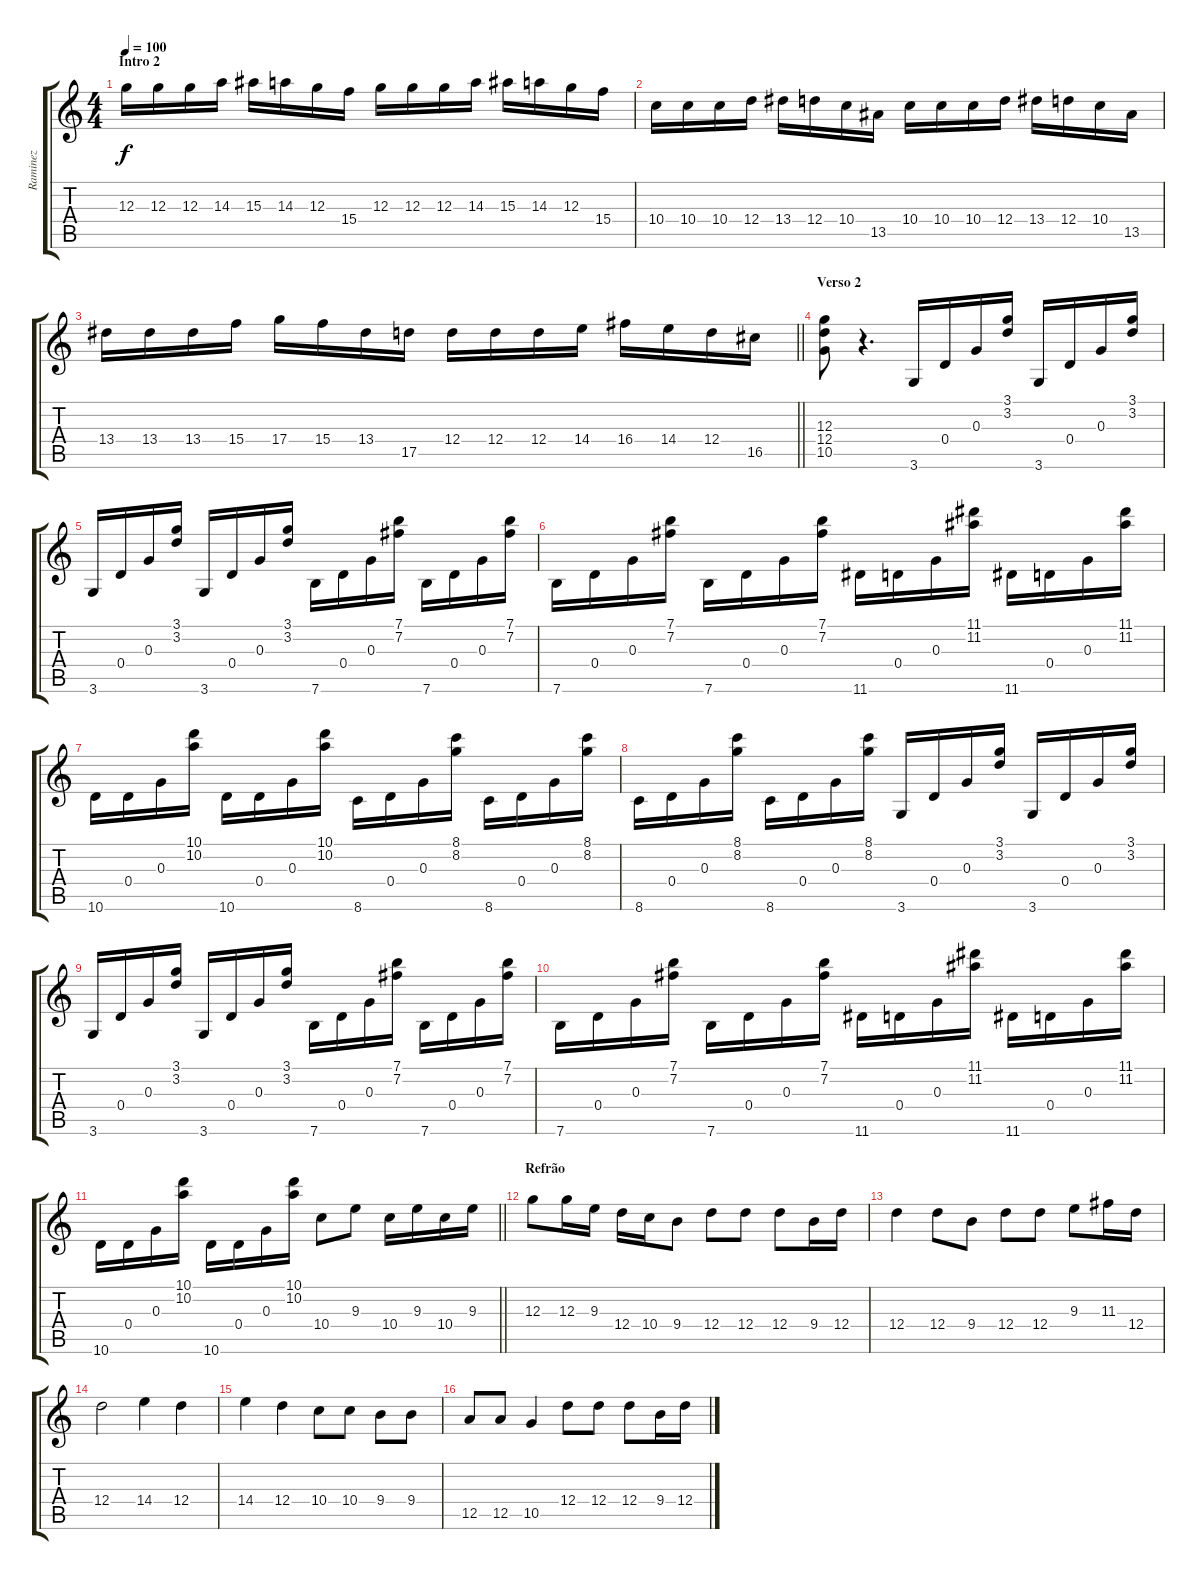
\track ("Raminez" "Raminez") {instrument overdrivenguitar}
\staff {score tabs}
\tuning (E4 B3 G3 D3 A2 E2) {hide}
\ts (4 4)
\section ("" "Intro 2")
\tempo 100
\clef g2
\ks c
12.3.16{dy f} 12.3.16 12.3.16 14.3.16 15.3.16 14.3.16 12.3.16 15.4.16 12.3.16 12.3.16 12.3.16 14.3.16 15.3.16 14.3.16 12.3.16 15.4.16 |
10.4.16 10.4.16 10.4.16 12.4.16 13.4.16 12.4.16 10.4.16 13.5.16 10.4.16 10.4.16 10.4.16 12.4.16 13.4.16 12.4.16 10.4.16 13.5.16 |
\barLineRight lightlight
13.4.16 13.4.16 13.4.16 15.4.16 17.4.16 15.4.16 13.4.16 17.5.16 12.4.16 12.4.16 12.4.16 14.4.16 16.4.16 14.4.16 12.4.16 16.5.16 |
\section ("" "Verso 2")
(12.3 12.4 10.5).8 r.4{d} 3.6.16 0.4.16 0.3.16 (3.1 3.2).16 3.6.16 0.4.16 0.3.16 (3.1 3.2).16 |
3.6.16 0.4.16 0.3.16 (3.1 3.2).16 3.6.16 0.4.16 0.3.16 (3.1 3.2).16 7.6.16 0.4.16 0.3.16 (7.1 7.2).16 7.6.16 0.4.16 0.3.16 (7.1 7.2).16 |
7.6.16 0.4.16 0.3.16 (7.1 7.2).16 7.6.16 0.4.16 0.3.16 (7.1 7.2).16 11.6.16 0.4.16 0.3.16 (11.1 11.2).16 11.6.16 0.4.16 0.3.16 (11.1 11.2).16 |
10.6.16 0.4.16 0.3.16 (10.1 10.2).16 10.6.16 0.4.16 0.3.16 (10.1 10.2).16 8.6.16 0.4.16 0.3.16 (8.1 8.2).16 8.6.16 0.4.16 0.3.16 (8.1 8.2).16 |
8.6.16 0.4.16 0.3.16 (8.1 8.2).16 8.6.16 0.4.16 0.3.16 (8.1 8.2).16 3.6.16 0.4.16 0.3.16 (3.1 3.2).16 3.6.16 0.4.16 0.3.16 (3.1 3.2).16 |
3.6.16 0.4.16 0.3.16 (3.1 3.2).16 3.6.16 0.4.16 0.3.16 (3.1 3.2).16 7.6.16 0.4.16 0.3.16 (7.1 7.2).16 7.6.16 0.4.16 0.3.16 (7.1 7.2).16 |
7.6.16 0.4.16 0.3.16 (7.1 7.2).16 7.6.16 0.4.16 0.3.16 (7.1 7.2).16 11.6.16 0.4.16 0.3.16 (11.1 11.2).16 11.6.16 0.4.16 0.3.16 (11.1 11.2).16 |
\barLineRight lightlight
10.6.16 0.4.16 0.3.16 (10.1 10.2).16 10.6.16 0.4.16 0.3.16 (10.1 10.2).16 10.4.8 9.3.8 10.4.16 9.3.16 10.4.16 9.3.16 |
\section ("" "Refrão")
12.3.8 12.3.16 9.3.16 12.4.16 10.4.16 9.4.8 12.4.8 12.4.8 12.4.8 9.4.16 12.4.16 |
12.4.4 12.4.8 9.4.8 12.4.8 12.4.8 9.3.8 11.3.16 12.4.16 |
12.4.2 14.4.4 12.4.4 |
14.4.4 12.4.4 10.4.8 10.4.8 9.4.8 9.4.8 |
12.5.8 12.5.8 10.5.4 12.4.8 12.4.8 12.4.8 9.4.16 12.4.16
